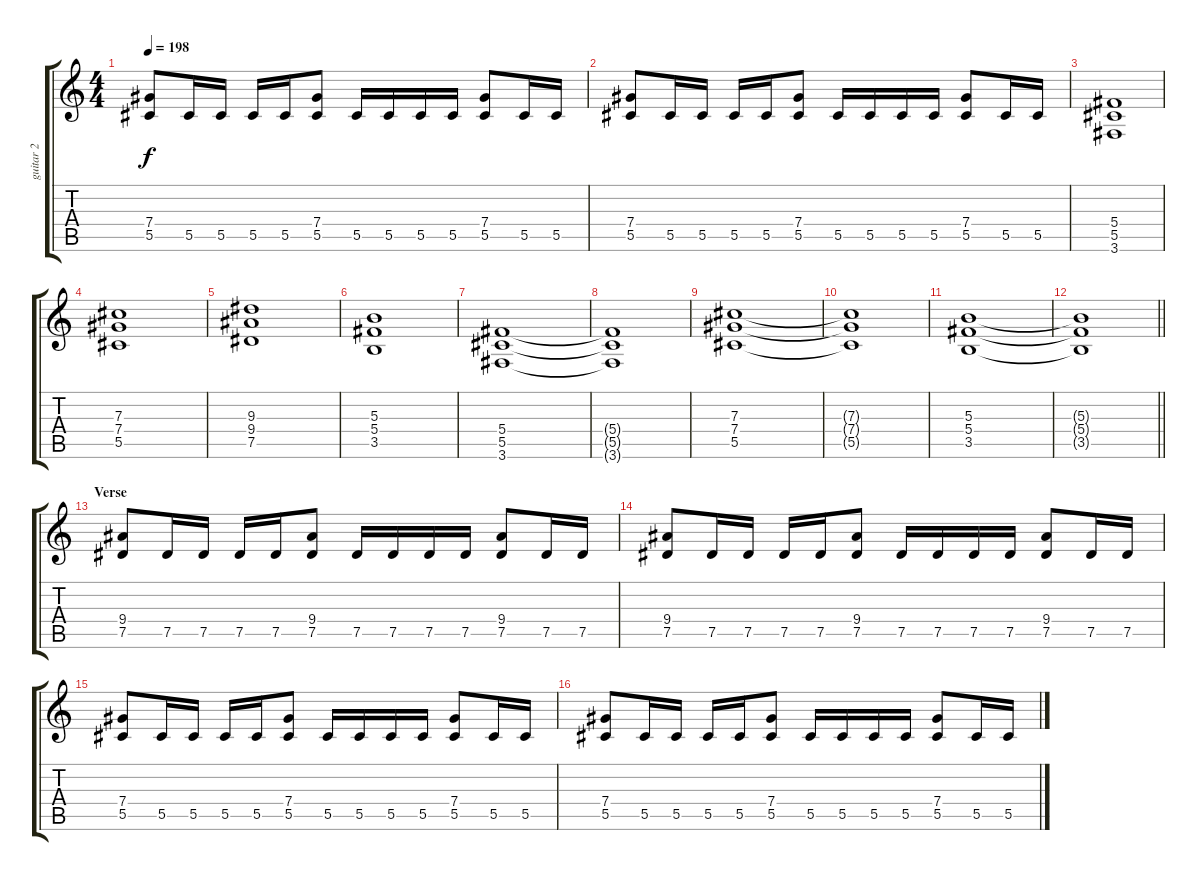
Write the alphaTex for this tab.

\track ("guitar 2" "guitar 2") {instrument distortionguitar}
\staff {score tabs}
\tuning (Eb4 Bb3 Gb3 Db3 Ab2 Eb2) {hide}
\ts (4 4)
\tempo 198
\clef g2
\ks c
(7.4 5.5).8{dy f} 5.5.16 5.5.16 5.5.16 5.5.16 (7.4 5.5).8 5.5.16 5.5.16 5.5.16 5.5.16 (7.4 5.5).8 5.5.16 5.5.16 |
(7.4 5.5).8 5.5.16 5.5.16 5.5.16 5.5.16 (7.4 5.5).8 5.5.16 5.5.16 5.5.16 5.5.16 (7.4 5.5).8 5.5.16 5.5.16 |
(5.4 5.5 3.6).1 |
(7.3 7.4 5.5).1 |
(9.3 9.4 7.5).1 |
(5.3 5.4 3.5).1 |
(5.4 5.5 3.6).1 |
(5.4{t} 5.5{t} 3.6{t}).1 |
(7.3 7.4 5.5).1 |
(7.3{t} 7.4{t} 5.5{t}).1 |
(5.3 5.4 3.5).1 |
\barLineRight lightlight
(5.3{t} 5.4{t} 3.5{t}).1 |
\section ("" "Verse")
(9.4 7.5).8 7.5.16 7.5.16 7.5.16 7.5.16 (9.4 7.5).8 7.5.16 7.5.16 7.5.16 7.5.16 (9.4 7.5).8 7.5.16 7.5.16 |
(9.4 7.5).8 7.5.16 7.5.16 7.5.16 7.5.16 (9.4 7.5).8 7.5.16 7.5.16 7.5.16 7.5.16 (9.4 7.5).8 7.5.16 7.5.16 |
(7.4 5.5).8 5.5.16 5.5.16 5.5.16 5.5.16 (7.4 5.5).8 5.5.16 5.5.16 5.5.16 5.5.16 (7.4 5.5).8 5.5.16 5.5.16 |
(7.4 5.5).8 5.5.16 5.5.16 5.5.16 5.5.16 (7.4 5.5).8 5.5.16 5.5.16 5.5.16 5.5.16 (7.4 5.5).8 5.5.16 5.5.16
